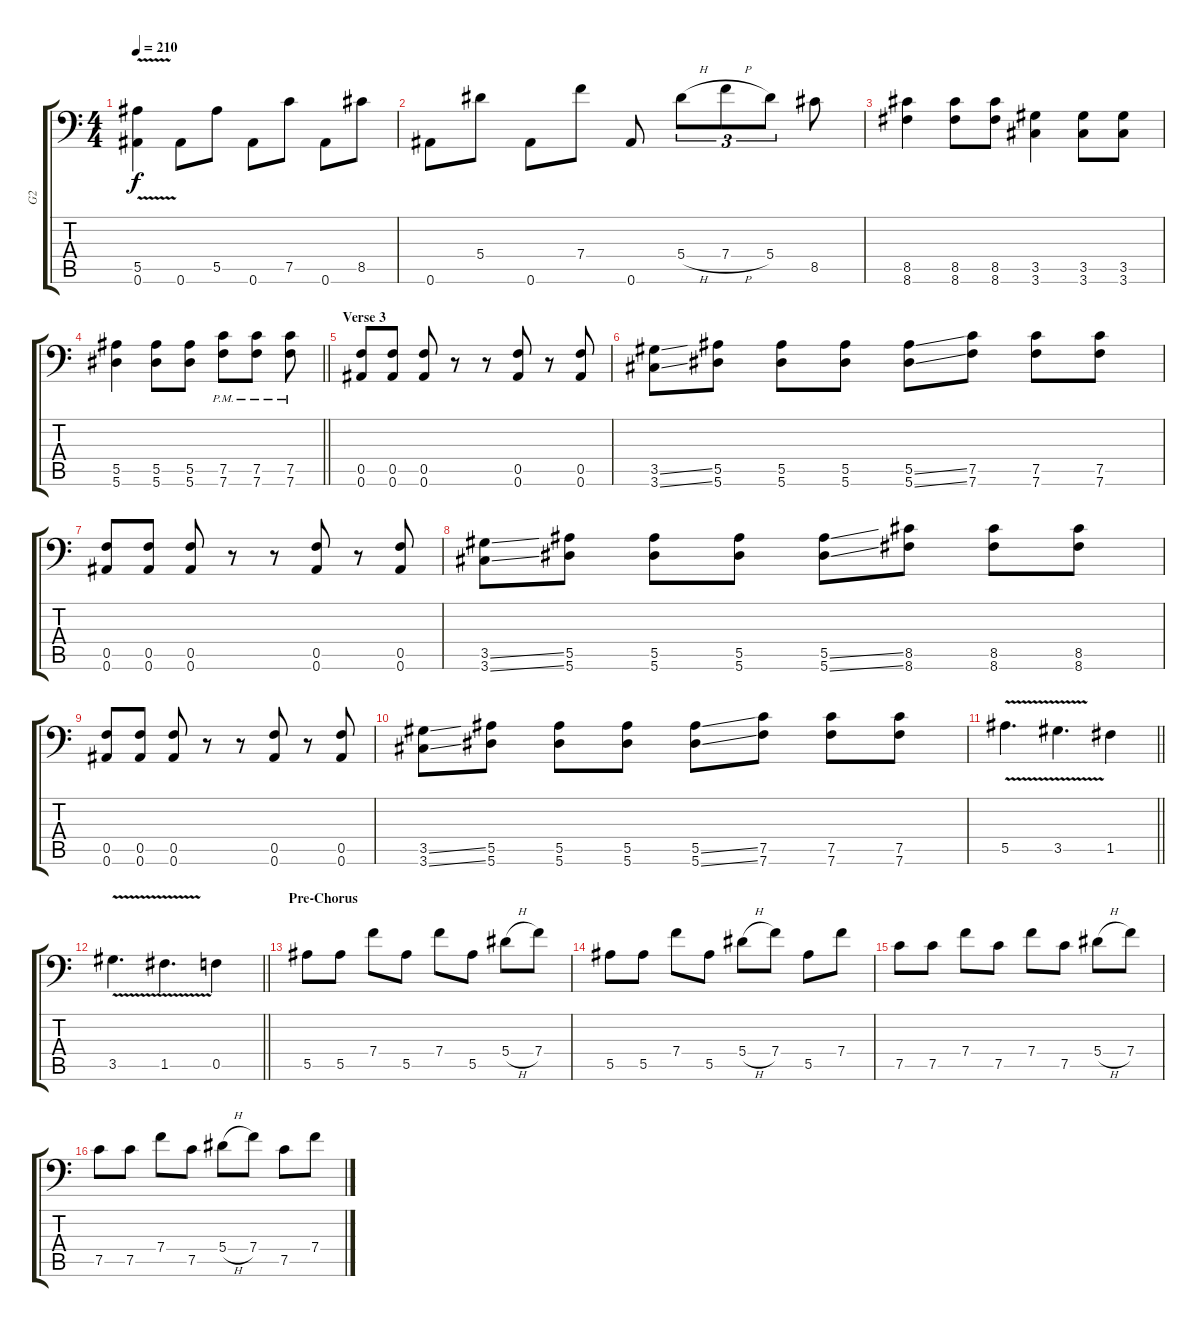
\track ("G2" "G2") {solo instrument distortionguitar}
\staff {score tabs}
\tuning (C4 G3 Eb3 Bb2 F2 Bb1) {hide}
\ts (4 4)
\tempo 210
\clef f4
\ks c
(5.5{v} 0.6).4{dy f} 0.6.8 5.5.8 0.6.8 7.5.8 0.6.8 8.5.8 |
0.6.8 5.4.8 0.6.8 7.4.8 0.6.8 5.4{h}.8{tu (3 2)} 7.4{h}.8{tu (3 2)} 5.4.8{tu (3 2)} 8.5.8 |
(8.5 8.6).4 (8.5 8.6).8 (8.5 8.6).8 (3.5 3.6).4 (3.5 3.6).8 (3.5 3.6).8 |
\barLineRight lightlight
(5.5 5.6).4 (5.5 5.6).8 (5.5 5.6).8 (7.5{pm} 7.6{pm}).8 (7.5{pm} 7.6{pm}).8 (7.5{pm} 7.6{pm}).8 |
\section ("" "Verse 3")
(0.5 0.6).8 (0.5 0.6).8 (0.5 0.6).8 r.8 r.8 (0.5 0.6).8 r.8 (0.5 0.6).8 |
(3.5{ss} 3.6{ss}).8 (5.5 5.6).8 (5.5 5.6).8 (5.5 5.6).8 (5.5{ss} 5.6{ss}).8 (7.5 7.6).8 (7.5 7.6).8 (7.5 7.6).8 |
(0.5 0.6).8 (0.5 0.6).8 (0.5 0.6).8 r.8 r.8 (0.5 0.6).8 r.8 (0.5 0.6).8 |
(3.5{ss} 3.6{ss}).8 (5.5 5.6).8 (5.5 5.6).8 (5.5 5.6).8 (5.5{ss} 5.6{ss}).8 (8.5 8.6).8 (8.5 8.6).8 (8.5 8.6).8 |
(0.5 0.6).8 (0.5 0.6).8 (0.5 0.6).8 r.8 r.8 (0.5 0.6).8 r.8 (0.5 0.6).8 |
(3.5{ss} 3.6{ss}).8 (5.5 5.6).8 (5.5 5.6).8 (5.5 5.6).8 (5.5{ss} 5.6{ss}).8 (7.5 7.6).8 (7.5 7.6).8 (7.5 7.6).8 |
\barLineRight lightlight
5.5{v}.4{d} 3.5{v}.4{d} 1.5.4 |
\barLineRight lightlight
3.5{v}.4{d} 1.5{v}.4{d} 0.5.4 |
\section ("" "Pre-Chorus")
5.5.8 5.5.8 7.4.8 5.5.8 7.4.8 5.5.8 5.4{h}.8 7.4.8 |
5.5.8 5.5.8 7.4.8 5.5.8 5.4{h}.8 7.4.8 5.5.8 7.4.8 |
7.5.8 7.5.8 7.4.8 7.5.8 7.4.8 7.5.8 5.4{h}.8 7.4.8 |
7.5.8 7.5.8 7.4.8 7.5.8 5.4{h}.8 7.4.8 7.5.8 7.4.8
